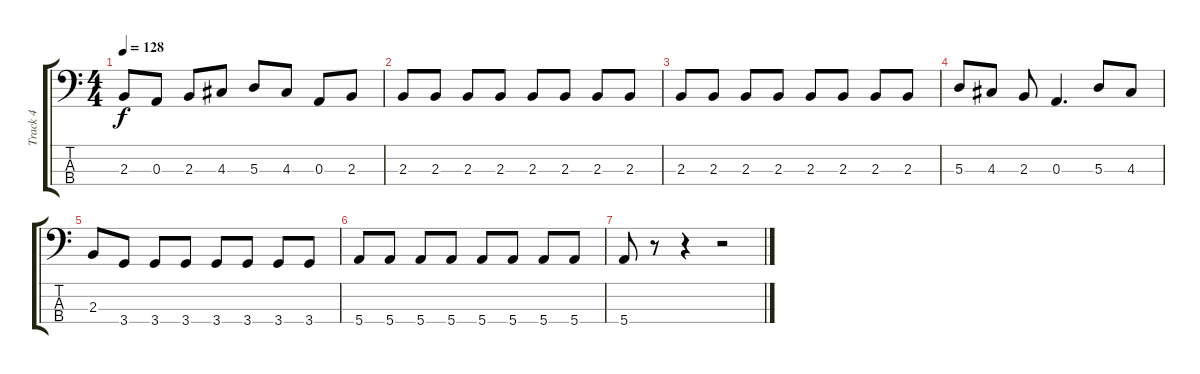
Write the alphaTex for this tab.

\track ("Track 4" "Track 4") {instrument electricbassfinger}
\staff {score tabs}
\tuning (G2 D2 A1 E1) {hide}
\ts (4 4)
\tempo 128
\clef f4
\ks c
2.3.8{dy f} 0.3.8 2.3.8 4.3.8 5.3.8 4.3.8 0.3.8 2.3.8 |
2.3.8 2.3.8 2.3.8 2.3.8 2.3.8 2.3.8 2.3.8 2.3.8 |
2.3.8 2.3.8 2.3.8 2.3.8 2.3.8 2.3.8 2.3.8 2.3.8 |
5.3.8 4.3.8 2.3.8 0.3.4{d} 5.3.8 4.3.8 |
2.3.8 3.4.8 3.4.8 3.4.8 3.4.8 3.4.8 3.4.8 3.4.8 |
5.4.8 5.4.8 5.4.8 5.4.8 5.4.8 5.4.8 5.4.8 5.4.8 |
5.4.8 r.8 r.4 r.2
